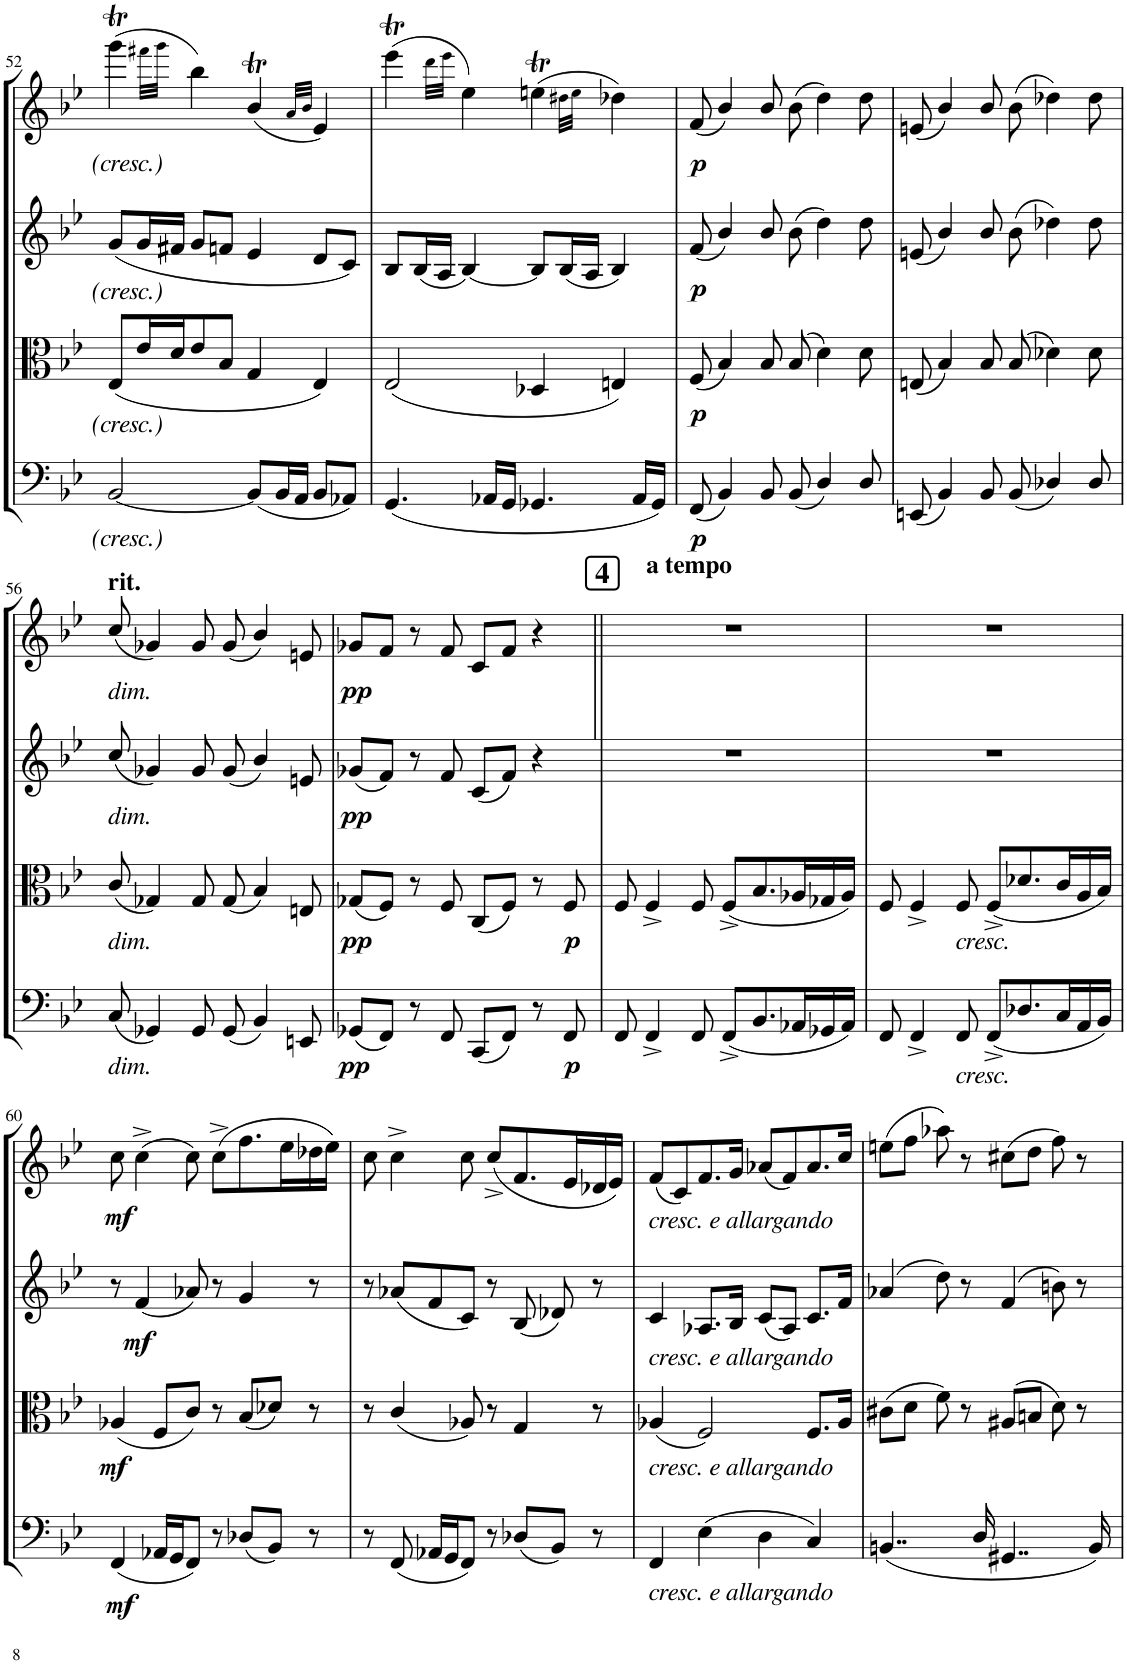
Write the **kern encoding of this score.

**kern	**dynam	**kern	**dynam	**kern	**dynam	**kern	**dynam
*part4	*part4	*part3	*part3	*part2	*part2	*part1	*part1
*staff4	*staff4	*staff3	*staff3	*staff2	*staff2	*staff1	*staff1
*I"Violoncello	*	*I"Viola	*	*I"Violin II	*	*I"Violin I	*
*I'Vc	*	*I'Vla	*	*I'Vln	*	*I'Vln	*
!!LO:PB:g=z
*clefF4	*	*clefC3	*	*clefG2	*	*clefG2	*
*k[b-e-]	*	*k[b-e-]	*	*k[b-e-]	*	*k[b-e-]	*
*M4/4	*	*M4/4	*	*M4/4	*	*M4/4	*
=52	=52	=52	=52	=52	=52	=52	=52
[2BB-/	.	(8E-/L	.	(8g/L	.	(4gggT\	.
.	.	16e-/L	.	16g/L	.	.	.
.	.	16d/J	.	16f#X/JJ	.	.	.
.	.	.	.	.	.	32qfff#X\LLL	.
.	.	.	.	.	.	32qggg\JJJ	.
.	.	8e-/	.	8g/L	.	4bb-\)	.
.	.	8B-/J	.	8fn/J	.	.	.
(8BB-/L]	.	4G/	.	4e-/	.	(4b-T/	.
16BB-/L	.	.	.	.	.	.	.
16AA/JJ	.	.	.	.	.	.	.
.	.	.	.	.	.	32qa/LLL	.
.	.	.	.	.	.	32qb-/JJJ	.
8BB-/L	.	4E-/)	.	8d/L	.	4e-/)	.
8AA-X/J)	.	.	.	8c/J)	.	.	.
=53	=53	=53	=53	=53	=53	=53	=53
(4.GG/	.	(2E-/	.	8B-/L	.	(4eee-T\	.
.	.	.	.	(16B-/L	.	.	.
.	.	.	.	16A/JJ	.	.	.
.	.	.	.	.	.	32qddd\LLL	.
.	.	.	.	.	.	32qeee-\JJJ	.
.	.	.	.	[4B-/)	.	4ee-\)	.
16AA-X/LL	.	.	.	.	.	.	.
16GG/JJ	.	.	.	.	.	.	.
4.GG-X/	.	4D-X/	.	8B-/L]	.	(4eent\	.
.	.	.	.	(16B-/L	.	.	.
.	.	.	.	16A/JJ	.	.	.
.	.	.	.	.	.	32qdd#X\LLL	.
.	.	.	.	.	.	32qee\JJJ	.
.	.	4En/)	.	4B-/)	.	4dd-X\)	.
16AA-/LL	.	.	.	.	.	.	.
16GG-/JJ)	.	.	.	.	.	.	.
=54	=54	=54	=54	=54	=54	=54	=54
!	!LO:DY:b	!	!LO:DY:b	!	!LO:DY:b	!	!LO:DY:b
(8FF/	p	(8F/	p	(8f/	p	(8f/	p
4BB-/)	.	4B-/)	.	4b-/)	.	4b-/)	.
8BB-/	.	8B-/	.	8b-/	.	8b-/	.
(8BB-/	.	(8B-/	.	(8b-\	.	(8b-\	.
4D/)	.	4d\)	.	4dd\)	.	4dd\)	.
8D/	.	8d\	.	8dd\	.	8dd\	.
=55	=55	=55	=55	=55	=55	=55	=55
(8EEn/	.	(8En/	.	(8en/	.	(8en/	.
4BB-/)	.	4B-/)	.	4b-/)	.	4b-/)	.
8BB-/	.	8B-/	.	8b-/	.	8b-/	.
(8BB-/	.	(8B-/	.	(8b-\	.	(8b-\	.
4D-X/)	.	4d-X\)	.	4dd-X\)	.	4dd-X\)	.
8D-/	.	8d-\	.	8dd-\	.	8dd-\	.
!!LO:LB:g=z
=56	=56	=56	=56	=56	=56	=56	=56
!	!	!	!	!	!	!LO:TX:a:B:t=rit.	!
!	!	!	!	!	!	!LO:TX:b:i:t=dim.	!
!	!	!	!	!LO:TX:b:i:t=dim.	!	!	!
!	!	!LO:TX:b:i:t=dim.	!	!	!	!	!
!LO:TX:b:i:t=dim.	!	!	!	!	!	!	!
(8C/	.	(8c/	.	(8cc/	.	(8cc/	.
4GG-X/)	.	4G-X/)	.	4g-X/)	.	4g-X/)	.
8GG-/	.	8G-/	.	8g-/	.	8g-/	.
(8GG-/	.	(8G-/	.	(8g-/	.	(8g-/	.
4BB-/)	.	4B-/)	.	4b-/)	.	4b-/)	.
8EEn/	.	8En/	.	8en/	.	8en/	.
=57	=57	=57	=57	=57	=57	=57	=57
!	!LO:DY:b	!	!LO:DY:b	!	!LO:DY:b	!	!LO:DY:b
(8GG-X/L	pp	(8G-X/L	pp	(8g-X/L	pp	8g-X/L	pp
8FF/J)	.	8F/J)	.	8f/J)	.	8f/J	.
8r	.	8r	.	8r	.	8r	.
8FF/	.	8F/	.	8f/	.	8f/	.
(8CC/L	.	(8C/L	.	(8c/L	.	8c/L	.
8FF/J)	.	8F/J)	.	8f/J)	.	8f/J	.
8r	.	8r	.	4r	.	4r	.
!	!LO:DY:b	!	!LO:DY:b	!	!	!	!
8FF/	p	8F/	p	.	.	.	.
=58||	=58||	=58||	=58||	=58||	=58||	=58||	=58||
!!LO:REH:place=s1:a:B:cj:fs=14:t=4
!	!	!	!	!	!	!LO:TX:a:B:t=a tempo	!
8FF/	.	8F/	.	1r	.	1r	.
4FF^/	.	4F^/	.	.	.	.	.
8FF/	.	8F/	.	.	.	.	.
(8FF^/L	.	(8F^/L	.	.	.	.	.
8.BB-/	.	8.B-/	.	.	.	.	.
16AA-X/L	.	16A-X/L	.	.	.	.	.
16GG-X/	.	16G-X/	.	.	.	.	.
16AA-/JJ)	.	16A-/JJ)	.	.	.	.	.
=59	=59	=59	=59	=59	=59	=59	=59
8FF/	.	8F/	.	1r	.	1r	.
4FF^/	.	4F^/	.	.	.	.	.
!	!	!LO:TX:b:i:t=cresc.	!	!	!	!	!
!LO:TX:b:i:t=cresc.	!	!	!	!	!	!	!
8FF/	.	8F/	.	.	.	.	.
(8FF^/L	.	(8F^/L	.	.	.	.	.
8.D-X/	.	8.d-X/	.	.	.	.	.
16C/L	.	16c/L	.	.	.	.	.
16AA/	.	16A/	.	.	.	.	.
16BB-/JJ)	.	16B-/JJ)	.	.	.	.	.
!!LO:LB:g=z
=60	=60	=60	=60	=60	=60	=60	=60
!	!LO:DY:b	!	!LO:DY:b	!	!	!	!LO:DY:b
(4FF/	mf	(4A-X/	mf	8r	.	8cc\	mf
!	!	!	!	!	!LO:DY:b	!	!
.	.	.	.	(4f/	mf	(4cc^\	.
16AA-X/LL	.	8F/L	.	.	.	.	.
16GG/J	.	.	.	.	.	.	.
8FF/J)	.	8c/J)	.	8a-X/)	.	8cc\)	.
8r	.	8r	.	8r	.	(8cc^\L	.
(8D-X/L	.	(8B-/L	.	4g/	.	8.ff\	.
8BB-/J)	.	8d-X/J)	.	.	.	.	.
.	.	.	.	.	.	16ee-\L	.
8r	.	8r	.	8r	.	16dd-X\	.
.	.	.	.	.	.	16ee-\JJ)	.
=61	=61	=61	=61	=61	=61	=61	=61
8r	.	8r	.	8r	.	8cc\	.
(8FF/	.	(4c/	.	(8a-X/L	.	4cc^\	.
16AA-X/LL	.	.	.	8f/	.	.	.
16GG/J	.	.	.	.	.	.	.
8FF/J)	.	8A-X/)	.	8c/J)	.	8cc\	.
8r	.	8r	.	8r	.	(8cc^/L	.
(8D-X/L	.	4G/	.	(8B-/	.	8.f/	.
8BB-/J)	.	.	.	8d-X/)	.	.	.
.	.	.	.	.	.	16e-/L	.
8r	.	8r	.	8r	.	16d-X/	.
.	.	.	.	.	.	16e-/JJ)	.
=62	=62	=62	=62	=62	=62	=62	=62
!	!	!	!	!	!	!LO:TX:b:i:t=cresc. e allargando	!
!	!	!	!	!LO:TX:b:i:t=cresc. e allargando	!	!	!
!	!	!LO:TX:b:i:t=cresc. e allargando	!	!	!	!	!
!LO:TX:b:i:t=cresc. e allargando	!	!	!	!	!	!	!
4FF/	.	(4A-X/	.	4c/	.	(8f/L	.
.	.	.	.	.	.	8c/)	.
(4E-\	.	2F/)	.	8.A-X/L	.	8.f/	.
.	.	.	.	16B-/Jk	.	16g/Jk	.
4D\	.	.	.	(8c/L	.	(8a-X/L	.
.	.	.	.	8A-/J)	.	8f/)	.
4C/)	.	8.F/L	.	8.c/L	.	8.a-/	.
.	.	16A-/Jk	.	16f/Jk	.	16cc/Jk	.
=63	=63	=63	=63	=63	=63	=63	=63
(4..BBn/	.	(8c#X\L	.	(4a-X/	.	(8een\L	.
.	.	8d\J	.	.	.	8ff\J	.
.	.	8f\)	.	8dd\)	.	8aa-X\)	.
.	.	8r	.	8r	.	8r	.
16D/	.	.	.	.	.	.	.
4..GG#X/	.	(8A#X/L	.	(4f/	.	(8cc#X\L	.
.	.	8Bn/J	.	.	.	8dd\J	.
.	.	8d\)	.	8bn\)	.	8ff\)	.
.	.	8r	.	8r	.	8r	.
16BB/)	.	.	.	.	.	.	.
=	=	=	=	=	=	=	=
*-	*-	*-	*-	*-	*-	*-	*-
